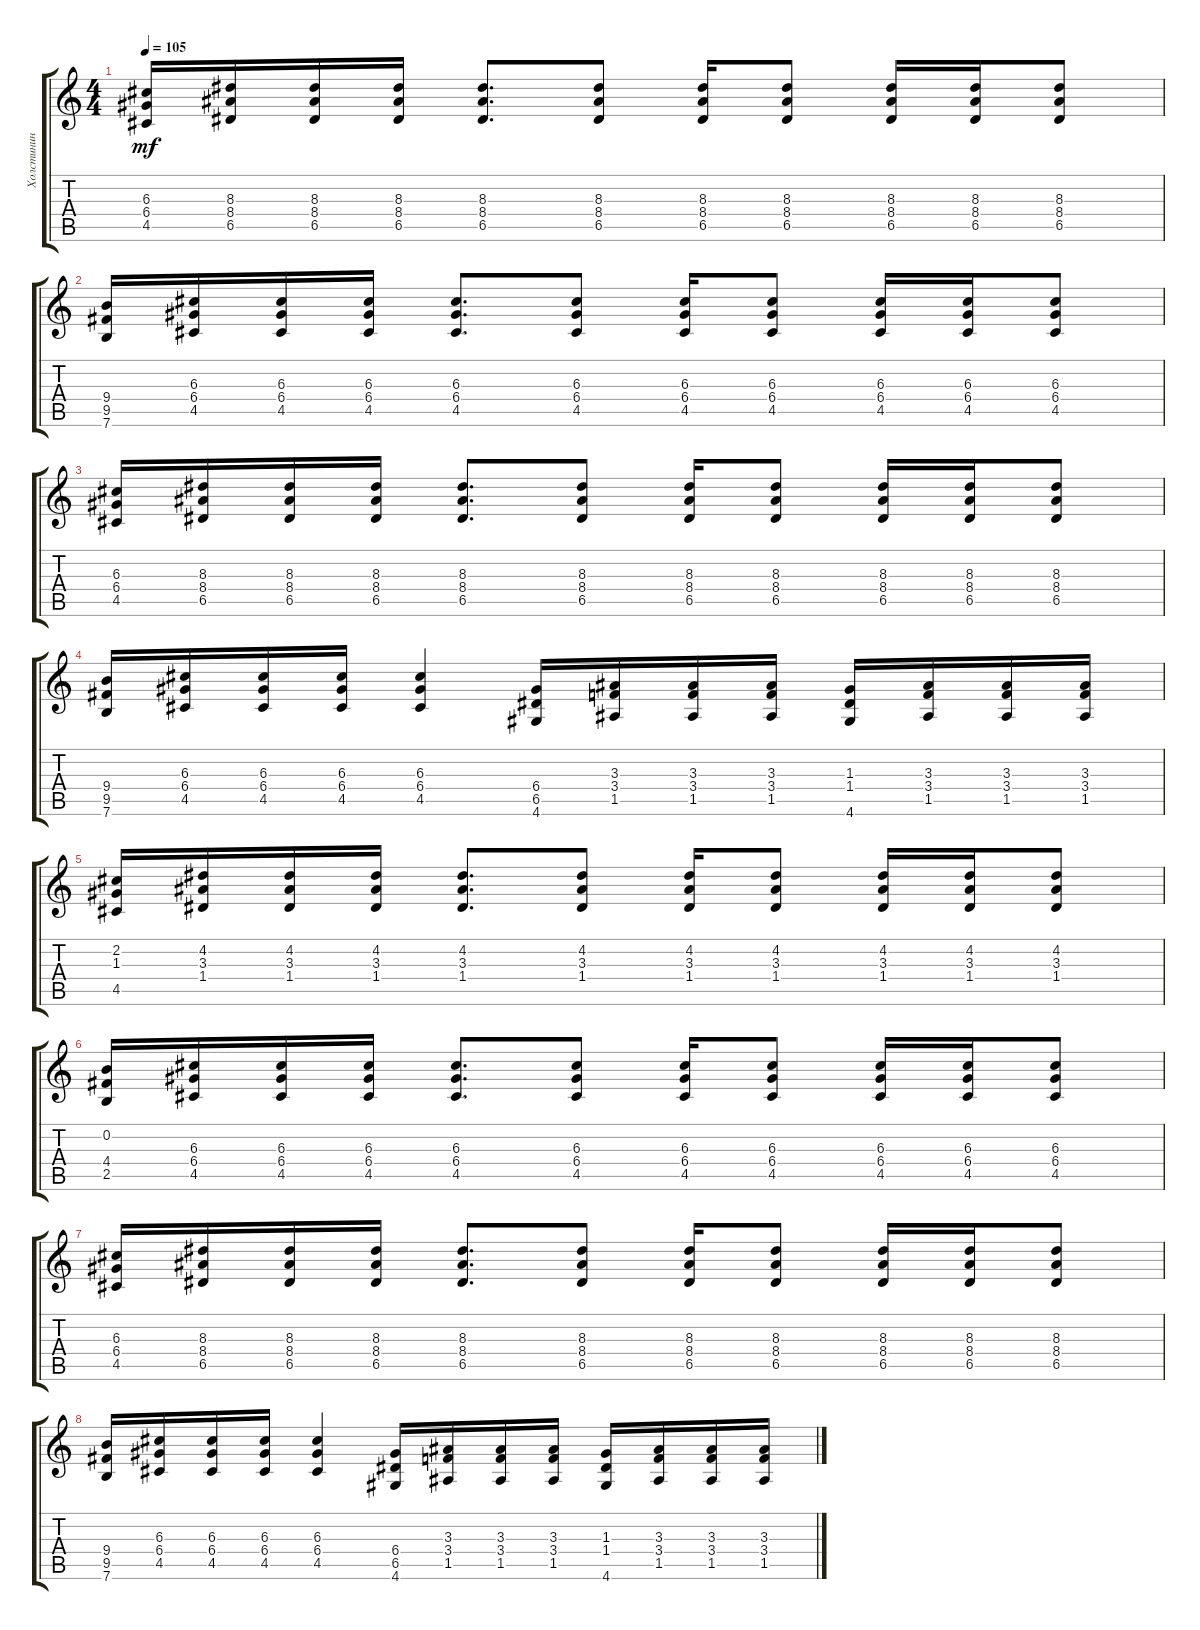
\track ("Холстинин" "Холстинин") {instrument distortionguitar}
\staff {score tabs}
\tuning (E4 B3 G3 D3 A2 E2) {hide}
\ts (4 4)
\tempo 105
\clef g2
\ks c
(6.3 6.4 4.5).16{dy mf} (8.3 8.4 6.5).16 (8.3 8.4 6.5).16 (8.3 8.4 6.5).16 (8.3 8.4 6.5).8{d} (8.3 8.4 6.5).8 (8.3 8.4 6.5).16 (8.3 8.4 6.5).8 (8.3 8.4 6.5).16 (8.3 8.4 6.5).16 (8.3 8.4 6.5).8 |
(9.4 9.5 7.6).16 (6.3 6.4 4.5).16 (6.3 6.4 4.5).16 (6.3 6.4 4.5).16 (6.3 6.4 4.5).8{d} (6.3 6.4 4.5).8 (6.3 6.4 4.5).16 (6.3 6.4 4.5).8 (6.3 6.4 4.5).16 (6.3 6.4 4.5).16 (6.3 6.4 4.5).8 |
(6.3 6.4 4.5).16 (8.3 8.4 6.5).16 (8.3 8.4 6.5).16 (8.3 8.4 6.5).16 (8.3 8.4 6.5).8{d} (8.3 8.4 6.5).8 (8.3 8.4 6.5).16 (8.3 8.4 6.5).8 (8.3 8.4 6.5).16 (8.3 8.4 6.5).16 (8.3 8.4 6.5).8 |
(9.4 9.5 7.6).16 (6.3 6.4 4.5).16 (6.3 6.4 4.5).16 (6.3 6.4 4.5).16 (6.3 6.4 4.5).4 (6.4 6.5 4.6).16 (3.3 3.4 1.5).16 (3.3 3.4 1.5).16 (3.3 3.4 1.5).16 (1.3 1.4 4.6).16 (3.3 3.4 1.5).16 (3.3 3.4 1.5).16 (3.3 3.4 1.5).16 |
(2.2 1.3 4.5).16 (4.2 3.3 1.4).16 (4.2 3.3 1.4).16 (4.2 3.3 1.4).16 (4.2 3.3 1.4).8{d} (4.2 3.3 1.4).8 (4.2 3.3 1.4).16 (4.2 3.3 1.4).8 (4.2 3.3 1.4).16 (4.2 3.3 1.4).16 (4.2 3.3 1.4).8 |
(0.2 4.4 2.5).16 (6.3 6.4 4.5).16 (6.3 6.4 4.5).16 (6.3 6.4 4.5).16 (6.3 6.4 4.5).8{d} (6.3 6.4 4.5).8 (6.3 6.4 4.5).16 (6.3 6.4 4.5).8 (6.3 6.4 4.5).16 (6.3 6.4 4.5).16 (6.3 6.4 4.5).8 |
(6.3 6.4 4.5).16 (8.3 8.4 6.5).16 (8.3 8.4 6.5).16 (8.3 8.4 6.5).16 (8.3 8.4 6.5).8{d} (8.3 8.4 6.5).8 (8.3 8.4 6.5).16 (8.3 8.4 6.5).8 (8.3 8.4 6.5).16 (8.3 8.4 6.5).16 (8.3 8.4 6.5).8 |
(9.4 9.5 7.6).16 (6.3 6.4 4.5).16 (6.3 6.4 4.5).16 (6.3 6.4 4.5).16 (6.3 6.4 4.5).4 (6.4 6.5 4.6).16 (3.3 3.4 1.5).16 (3.3 3.4 1.5).16 (3.3 3.4 1.5).16 (1.3 1.4 4.6).16 (3.3 3.4 1.5).16 (3.3 3.4 1.5).16 (3.3 3.4 1.5).16
